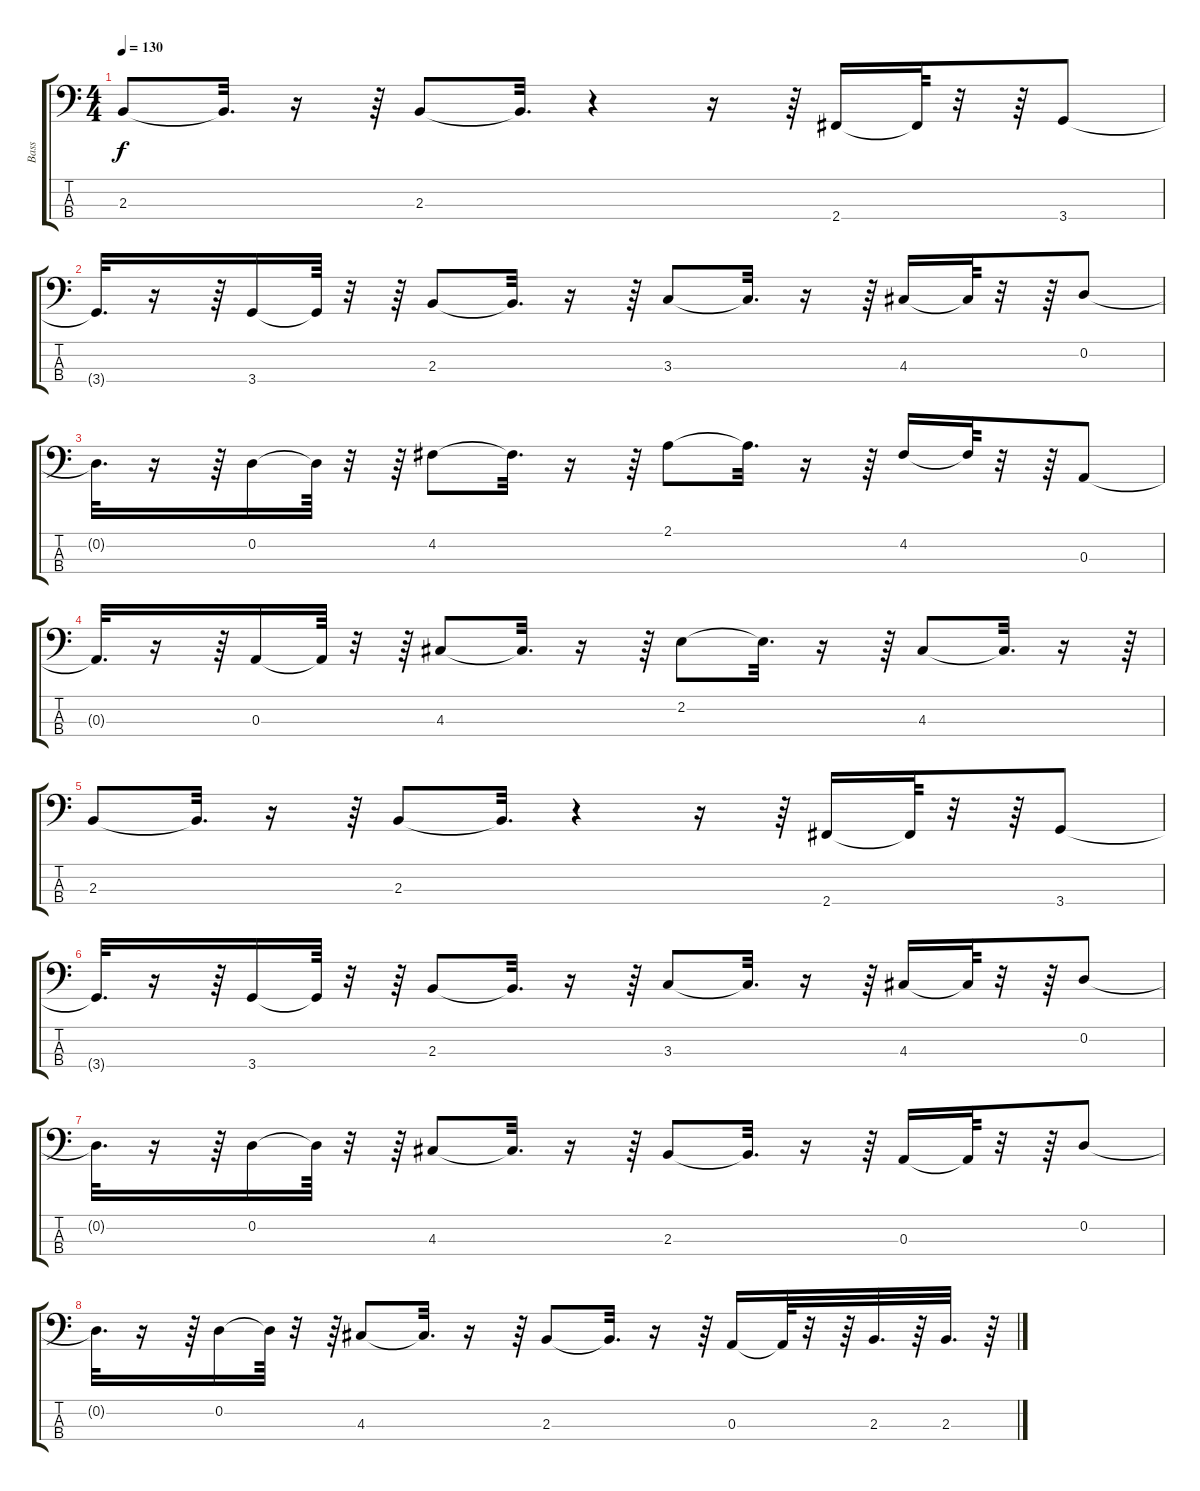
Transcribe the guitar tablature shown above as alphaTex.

\track ("Bass" "Bass") {instrument electricbassfinger}
\staff {score tabs}
\tuning (G2 D2 A1 E1) {hide}
\ts (4 4)
\tempo 130
\clef f4
\ks c
2.3.8{dy f} 2.3{t}.32{d} r.16 r.64 2.3.8 2.3{t}.32{d} r.4 r.16 r.64 2.4.16 2.4{t}.64 r.32 r.64 3.4.8 |
3.4{t}.32{d} r.16 r.64 3.4.16 3.4{t}.64 r.32 r.64 2.3.8 2.3{t}.32{d} r.16 r.64 3.3.8 3.3{t}.32{d} r.16 r.64 4.3.16 4.3{t}.64 r.32 r.64 0.2.8 |
0.2{t}.32{d} r.16 r.64 0.2.16 0.2{t}.64 r.32 r.64 4.2.8 4.2{t}.32{d} r.16 r.64 2.1.8 2.1{t}.32{d} r.16 r.64 4.2.16 4.2{t}.64 r.32 r.64 0.3.8 |
0.3{t}.32{d} r.16 r.64 0.3.16 0.3{t}.64 r.32 r.64 4.3.8 4.3{t}.32{d} r.16 r.64 2.2.8 2.2{t}.32{d} r.16 r.64 4.3.8 4.3{t}.32{d} r.16 r.64 |
2.3.8 2.3{t}.32{d} r.16 r.64 2.3.8 2.3{t}.32{d} r.4 r.16 r.64 2.4.16 2.4{t}.64 r.32 r.64 3.4.8 |
3.4{t}.32{d} r.16 r.64 3.4.16 3.4{t}.64 r.32 r.64 2.3.8 2.3{t}.32{d} r.16 r.64 3.3.8 3.3{t}.32{d} r.16 r.64 4.3.16 4.3{t}.64 r.32 r.64 0.2.8 |
0.2{t}.32{d} r.16 r.64 0.2.16 0.2{t}.64 r.32 r.64 4.3.8 4.3{t}.32{d} r.16 r.64 2.3.8 2.3{t}.32{d} r.16 r.64 0.3.16 0.3{t}.64 r.32 r.64 0.2.8 |
0.2{t}.32{d} r.16 r.64 0.2.16 0.2{t}.64 r.32 r.64 4.3.8 4.3{t}.32{d} r.16 r.64 2.3.8 2.3{t}.32{d} r.16 r.64 0.3.16 0.3{t}.64 r.32 r.64 2.3.32{d} r.64 2.3.32{d} r.64
